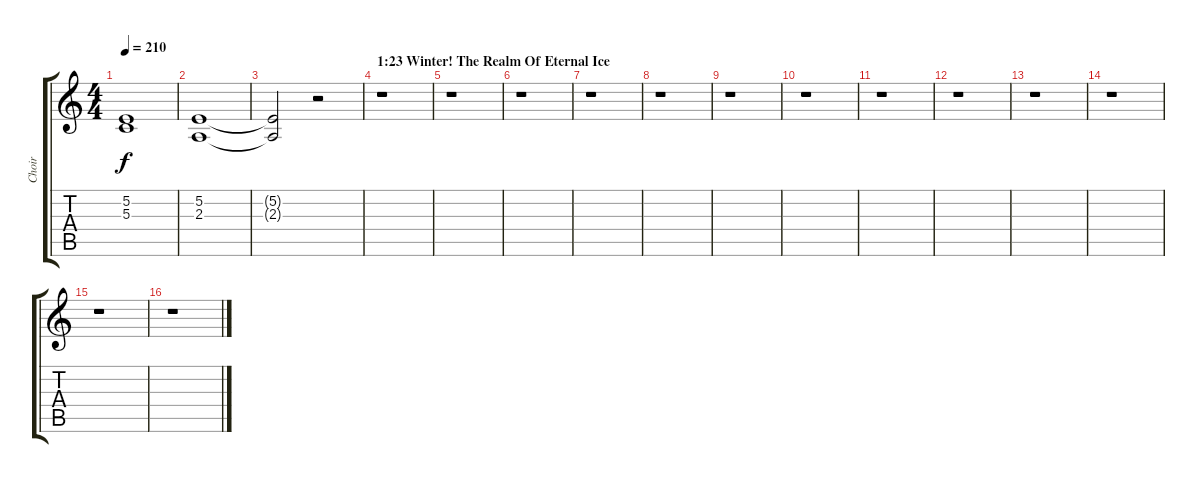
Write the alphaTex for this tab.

\track ("Choir" "Choir") {instrument choiraahs}
\staff {score tabs}
\tuning (E4 B3 G3 D3 A2 E2) {hide}
\ts (4 4)
\tempo 210
\clef g2
\ks c
(5.2{t} 5.3{t}).1{dy f} |
(5.2 2.3).1 |
(5.2{t} 2.3{t}).2 r.2 |
\section ("" "1:23 Winter! The Realm Of Eternal Ice")
r.1 |
r.1 |
r.1 |
r.1 |
r.1 |
r.1 |
r.1 |
r.1 |
r.1 |
r.1 |
r.1 |
r.1 |
r.1
